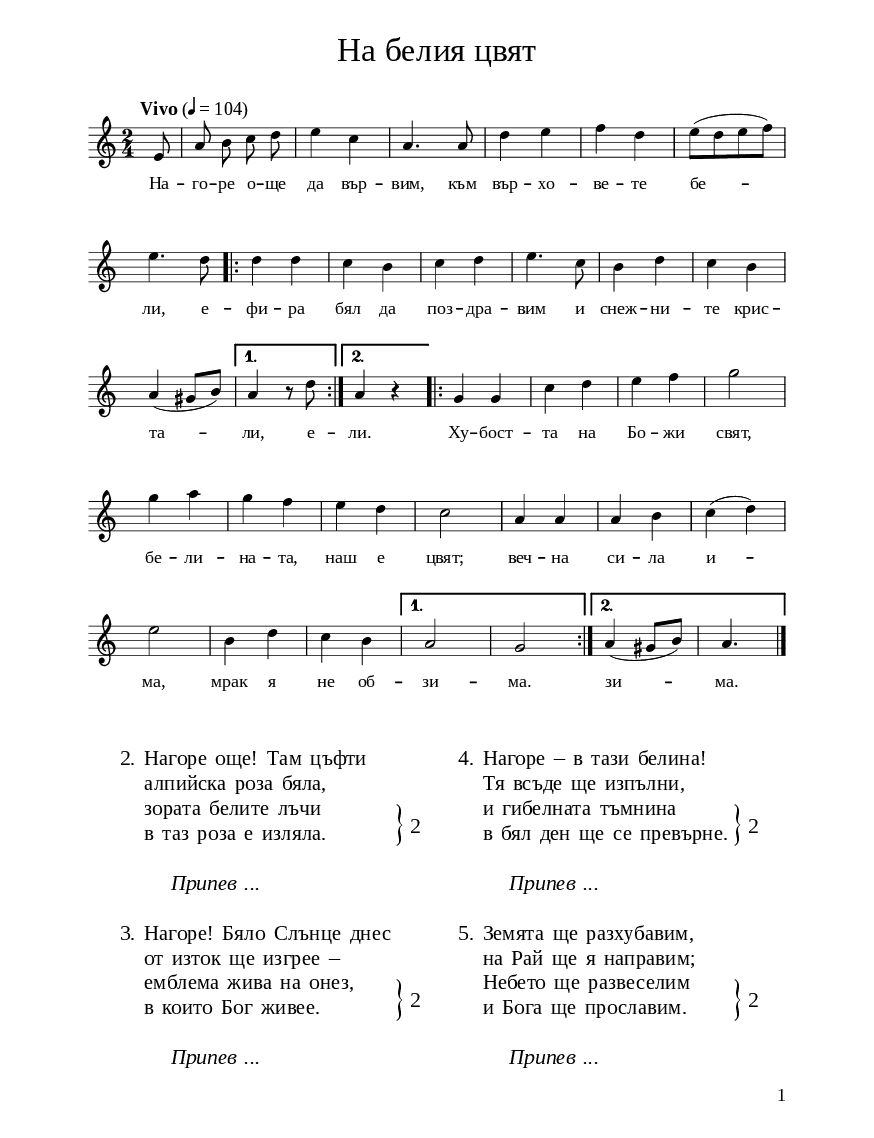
\version "2.24.2"

% include paper part and global functions
\include "include/globals.ily"

"rightBraces058_1" = \markup {
  \column {
    % repeat braces
    \translate #'(0 . -5.8 )
    \right-brace #20

    \translate #'(0 . -14.8 )
    \right-brace #20



  }
  \column {
    % repeat numbers
    \translate #'(0 . -6.5 )
    2
    \translate #'(0 . -16.8 )
    2
  }
}

"rightBraces058_2" = \markup {
  \column {
    % repeat braces
    \translate #'(0 . -5.8 )
    \right-brace #20

    \translate #'(0 . -14.8 )
    \right-brace #20



  }
  \column {
    % repeat numbers
    \translate #'(0 . -6.5 )
    2
    \translate #'(0 . -16.8 )
    2
  }
}



\bookpart {
  \label #'ref058
  \tocItem \markup "На белия цвят"
  \include "include/bookpart-paper.ily"
  \score {
    \include "include/score-layout.ily"

    \new Voice \absolute {
      \clef treble
      \key a \minor
      \time 2/4
      \tempoFunc "Vivo" 4 "104"

      \autoBeamOff
      \partial 8

      e'8 | a'8  b'8 c''8 d''8 | e''4 c''4 | a'4. a'8 | d''4 e''4 | f''4 d''4 | e''8 ([ d''8 e''8 f''8 ]) | \break
      e''4. d''8 \repeat volta 2 {
        | d''4 d''4 |  c''4 b'4 |  c''4 d''4 |  e''4. c''8 |  b'4 d''4 | c''4 b'4 | \break
        a'4 ( gis'8 [b'8]) |
      } \alternative { { a'4 r8 d''8 } {  a'4 r4 } }
      \repeat volta 2 {
        | g'4 g'4 | c''4 d''4 | e''4 f''4 | g''2\break
        | g''4 a''4 |  g''4 f''4 |  e''4 d''4 |  c''2 | a'4 a'4 | a'4 b'4 | c''4 ( d''4 ) | \break
        e''2 | b'4 d''4| c''4 b'4 |
      } \alternative { { a'2 | g'2  }  {   a'4 (gis'8[b'8])  | a'4. \bar "|." \break } }
    }

    \addlyrics {
      На -- го -- ре о -- ще да вър -- вим, към вър -- хо -- ве -- те бе --
      ли, е -- фи -- ра бял да поз -- дра -- вим и снеж -- ни -- те крис --
      та -- ли, е -- ли. Ху -- бост -- та на Бо -- жи свят,
      бе -- ли -- на -- та, наш е цвят;  веч -- на си -- ла и --
      ма, мрак я не об -- зи -- ма. зи -- ма.
    }

    \header {
      title = \titleFunc "На белия цвят" "Na belija cvjat"
    }

    \midi{}

  } % score


  \markup \fontsize #bgCoupletFontSize {
    \hspace #3
    \override #`(baseline-skip . ,bgCoupletBaselineSkip)
    \column {

      \line {   2. Нагоре още! Там цъфти }
      \line {   "   " алпийска роза бяла, }
      \line {   "   " зората белите лъчи }
      \line {   "   " в таз роза е изляла. }
      \line { " " }

      \line { "        " \italic {Припев ... } }
      \line { " " }


      \line {  3. Нагоре! Бяло Слънце днес }

      \line {   "   "от изток ще изгрее  – }

      \line {   "   "емблема жива на онез,}

      \line {   "   "в които Бог живее.}
      \line { " " }
      \line { "        " \italic {Припев ... } }




    }    \"rightBraces058_1"

    \hspace #3
    \override #`(baseline-skip . ,bgCoupletBaselineSkip)

    \column {



      \line {   4. Нагоре – в тази белина!}

      \line {   "   "Тя всъде ще изпълни,}

      \line {   "   "и гибелната тъмнина}

      \line {   "   "в бял ден ще се превърне.}

      \line { " " }

      \line { "        " \italic {Припев ... } }
      \line { " " }


      \line {   5. Земята ще разхубавим,}

      \line {   "   "на Рай ще я направим;}

      \line {   "   "Небето ще развеселим}

      \line {   "   "и Бога ще прославим.}
      \line { " " }
      \line { "        " \italic {Припев ... } }
    }\"rightBraces058_2"


  }   % markup



} % bookpart
